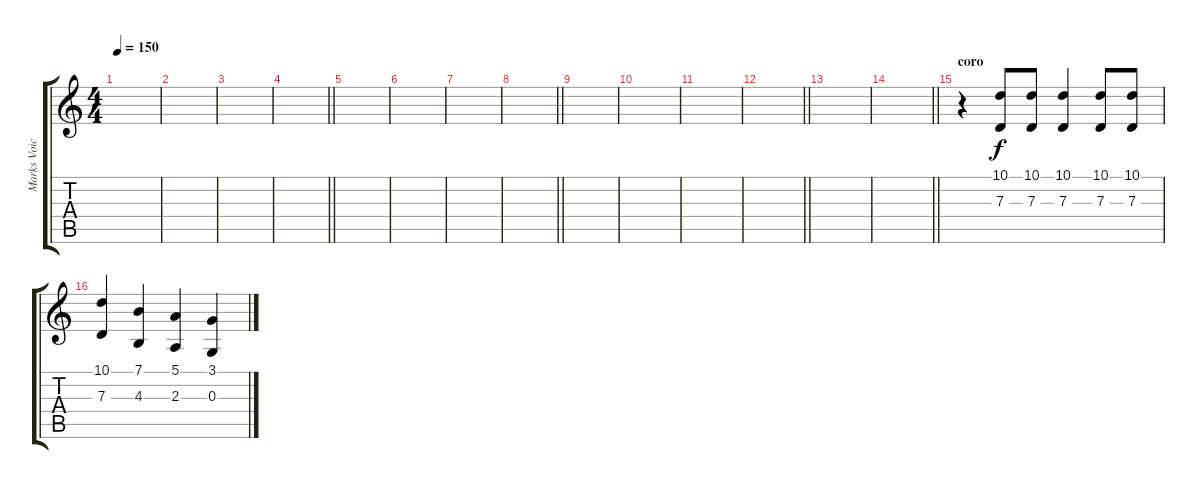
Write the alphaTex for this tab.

\track ("Marks Voice" "Marks Voic") {instrument tenorsax}
\staff {score tabs}
\tuning (E4 B3 G3 D3 A2 E2) {hide}
\ts (4 4)
\tempo 150
\clef g2
\ks c
|
|
|
\barLineRight lightlight
|
|
|
|
\barLineRight lightlight
|
|
|
|
\barLineRight lightlight
|
|
\barLineRight lightlight
|
\section ("" "coro")
r.4 (10.1 7.3).8 (10.1 7.3).8 (10.1 7.3).4 (10.1 7.3).8 (10.1 7.3).8 |
(10.1 7.3).4 (7.1 4.3).4 (5.1 2.3).4 (3.1 0.3).4
